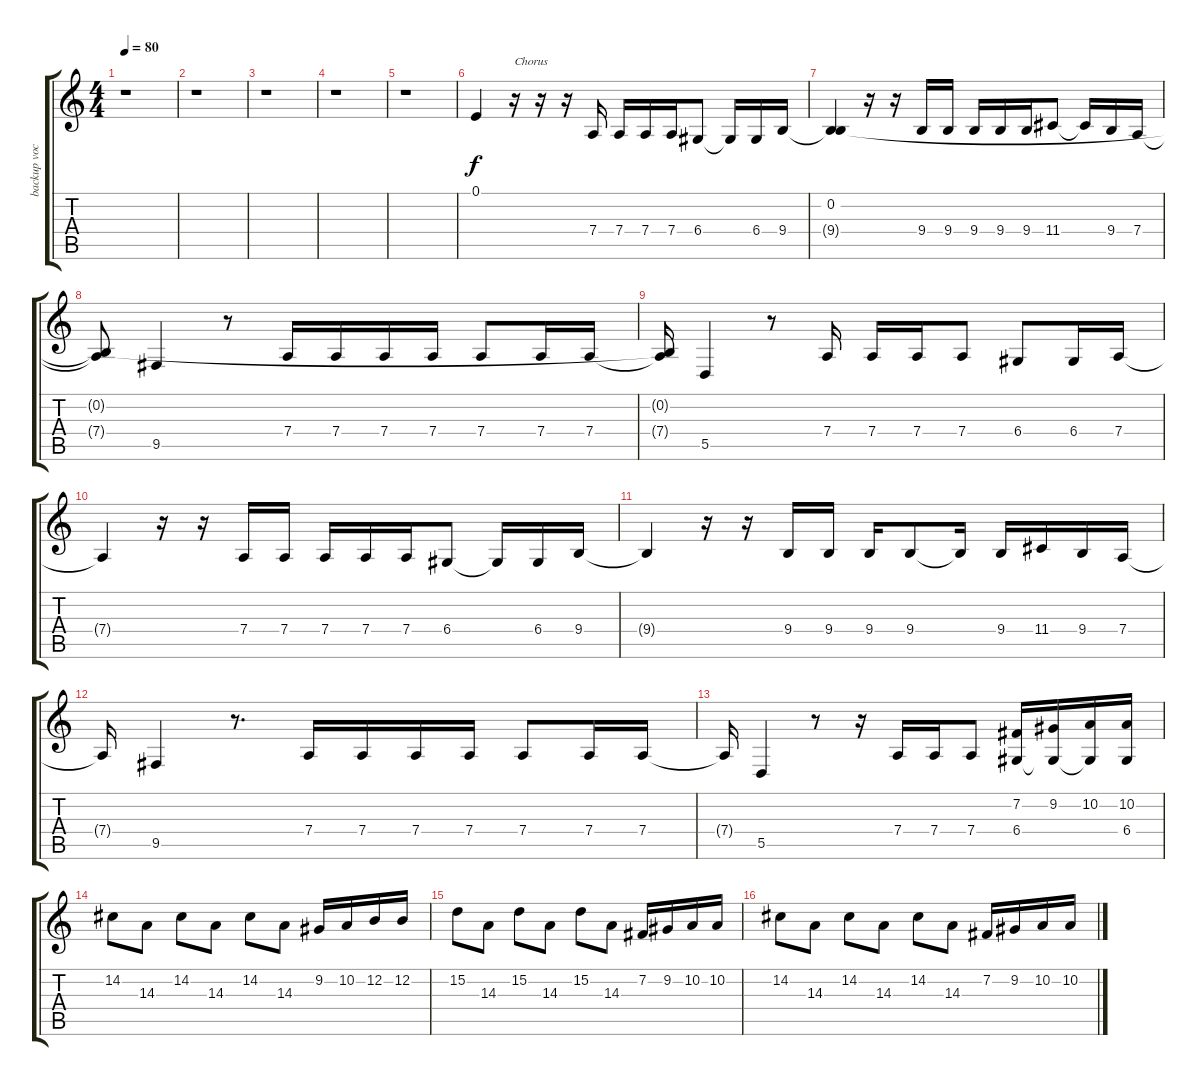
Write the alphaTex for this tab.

\track ("backup vocals" "backup voc") {instrument cello}
\staff {score tabs}
\tuning (E4 B3 G3 D3 A2 E2) {hide}
\ts (4 4)
\tempo 80
\clef g2
\ks c
r.1{dy f} |
r.1 |
r.1 |
r.1 |
r.1 |
0.1.4 r.16{txt "Chorus"} r.16 r.16 7.4.16 7.4.16 7.4.16 7.4.16 6.4.8 6.4{t}.16 6.4.16 9.4.16 |
(0.2 9.4{t}).4 r.16 r.16 9.4.16 9.4.16 9.4.16 9.4.16 9.4.16 11.4.8 11.4{t}.16 9.4.16 7.4.16 |
(0.2{t} 7.4{t}).8 9.5.4 r.8 7.4.16 7.4.16 7.4.16 7.4.16 7.4.8 7.4.16 7.4.16 |
(0.2{t} 7.4{t}).16 5.5.4 r.8 7.4.16 7.4.16 7.4.16 7.4.8 6.4.8 6.4.16 7.4.16 |
7.4{t}.4 r.16 r.16 7.4.16 7.4.16 7.4.16 7.4.16 7.4.16 6.4.8 6.4{t}.16 6.4.16 9.4.16 |
9.4{t}.4 r.16 r.16 9.4.16 9.4.16 9.4.16 9.4.8 9.4{t}.16 9.4.16 11.4.16 9.4.16 7.4.16 |
7.4{t}.16 9.5.4 r.8{d} 7.4.16 7.4.16 7.4.16 7.4.16 7.4.8 7.4.16 7.4.16 |
7.4{t}.16 5.5.4 r.8 r.16 7.4.16 7.4.16 7.4.8 (7.2 6.4).16 (9.2 6.4{t}).16 (10.2 6.4{t}).16 (10.2 6.4).16 |
14.2.8 14.3.8 14.2.8 14.3.8 14.2.8 14.3.8 9.2.16 10.2.16 12.2.16 12.2.16 |
15.2.8 14.3.8 15.2.8 14.3.8 15.2.8 14.3.8 7.2.16 9.2.16 10.2.16 10.2.16 |
14.2.8 14.3.8 14.2.8 14.3.8 14.2.8 14.3.8 7.2.16 9.2.16 10.2.16 10.2.16
